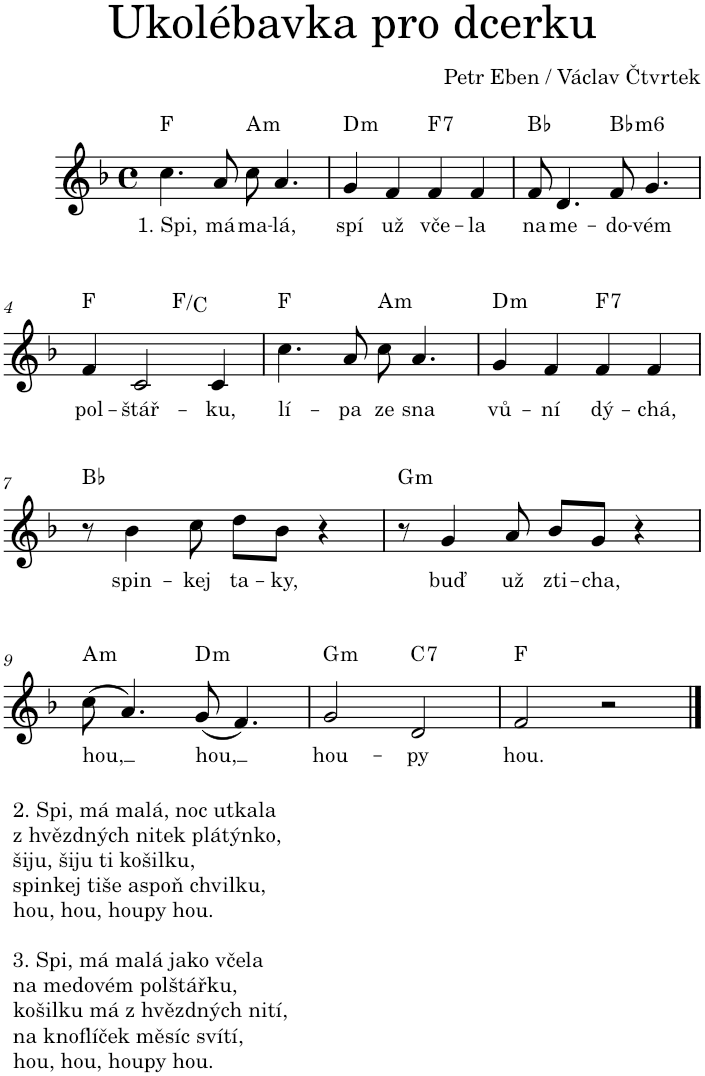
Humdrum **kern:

**kern	**text	**harte
*part1	*part1	*part1
*staff1	*staff1	*
*I"Voice	*	*
*I'Vo.	*	*
*clefG2	*	*
*k[b-]	*	*
*M4/4	*	*
*met(c)	*	*
=1	=1	=1
!	!LO:LY:b	!
4.cc\	1. Spi,	F:maj
!	!LO:LY:b	!
8a/	má	.
!	!LO:LY:b	!LO:H:kt=m
8cc\	ma-	A:min
!	!LO:LY:b	!
4.a/	-lá,	.
=2	=2	=2
!	!LO:LY:b	!LO:H:kt=m
4g/	spí	D:min
!	!LO:LY:b	!
4f/	už	.
!	!LO:LY:b	!LO:H:kt=7
4f/	vče-	F:7
!	!LO:LY:b	!
4f/	-la	.
=3	=3	=3
!	!LO:LY:b	!
8f/	na	Bb:maj
!	!LO:LY:b	!
4.d/	me-	.
!	!LO:LY:b	!LO:H:kt=m6
8f/	-do-	Bb:min6
!	!LO:LY:b	!
4.g/	-vém	.
!!LO:LB:g=z
=4	=4	=4
!	!LO:LY:b	!
*^	*	*
4f/	2ryy	pol-	F:maj
!	!	!LO:LY:b	!
2c/	.	-štář-	.
.	2ryy	.	F:maj/5
!	!	!LO:LY:b	!
4c/	.	-ku,	.
=5	=5	=5	=5
!	!	!LO:LY:b	!
*v	*v	*	*
4.cc\	lí-	F:maj
!	!LO:LY:b	!
8a/	-pa	.
!	!LO:LY:b	!LO:H:kt=m
8cc\	ze	A:min
!	!LO:LY:b	!
4.a/	sna	.
=6	=6	=6
!	!LO:LY:b	!LO:H:kt=m
4g/	vů-	D:min
!	!LO:LY:b	!
4f/	-ní	.
!	!LO:LY:b	!LO:H:kt=7
4f/	dý-	F:7
!	!LO:LY:b	!
4f/	-chá,	.
!!LO:LB:g=z
=7	=7	=7
8r	.	Bb:maj
!	!LO:LY:b	!
4b-\	spin-	.
!	!LO:LY:b	!
8cc\	-kej	.
!	!LO:LY:b	!
8dd\L	ta-	.
!	!LO:LY:b	!
8b-\J	-ky,	.
4r	.	.
=8	=8	=8
!	!	!LO:H:kt=m
8r	.	G:min
!	!LO:LY:b	!
4g/	buď	.
!	!LO:LY:b	!
8a/	už	.
!	!LO:LY:b	!
8b-/L	zti-	.
!	!LO:LY:b	!
8g/J	-cha,	.
4r	.	.
!!LO:LB:g=z
=9	=9	=9
!LO:TX:b:t=2. Spi, má malá, noc utkala	!	!
!LO:TX:b:t=z hvězdných nitek plátýnko,	!	!
!LO:TX:b:t=šiju, šiju ti košilku,	!	!
!LO:TX:b:t=spinkej tiše aspoň chvilku,	!	!
!LO:TX:b:t=hou, hou, houpy hou.	!	!
!LO:TX:b:t=3. Spi, má malá jako včela	!	!
!LO:TX:b:t=na medovém polštářku,	!	!
!LO:TX:b:t=košilku má z hvězdných nití,	!	!
!LO:TX:b:t=na knoflíček měsíc svítí,	!	!
!LO:TX:b:t=hou, hou, houpy hou.	!	!
!	!LO:LY:b	!LO:H:kt=m
(8cc\	hou,	A:min
4.a/)	.	.
!	!LO:LY:b	!LO:H:kt=m
(8g/	hou,	D:min
4.f/)	.	.
=10	=10	=10
!	!LO:LY:b	!LO:H:kt=m
2g/	hou-	G:min
!	!LO:LY:b	!LO:H:kt=7
2d/	-py	C:7
=11	=11	=11
!	!LO:LY:b	!
2f/	hou.	F:maj
2r	.	.
==	==	==
*-	*-	*-
